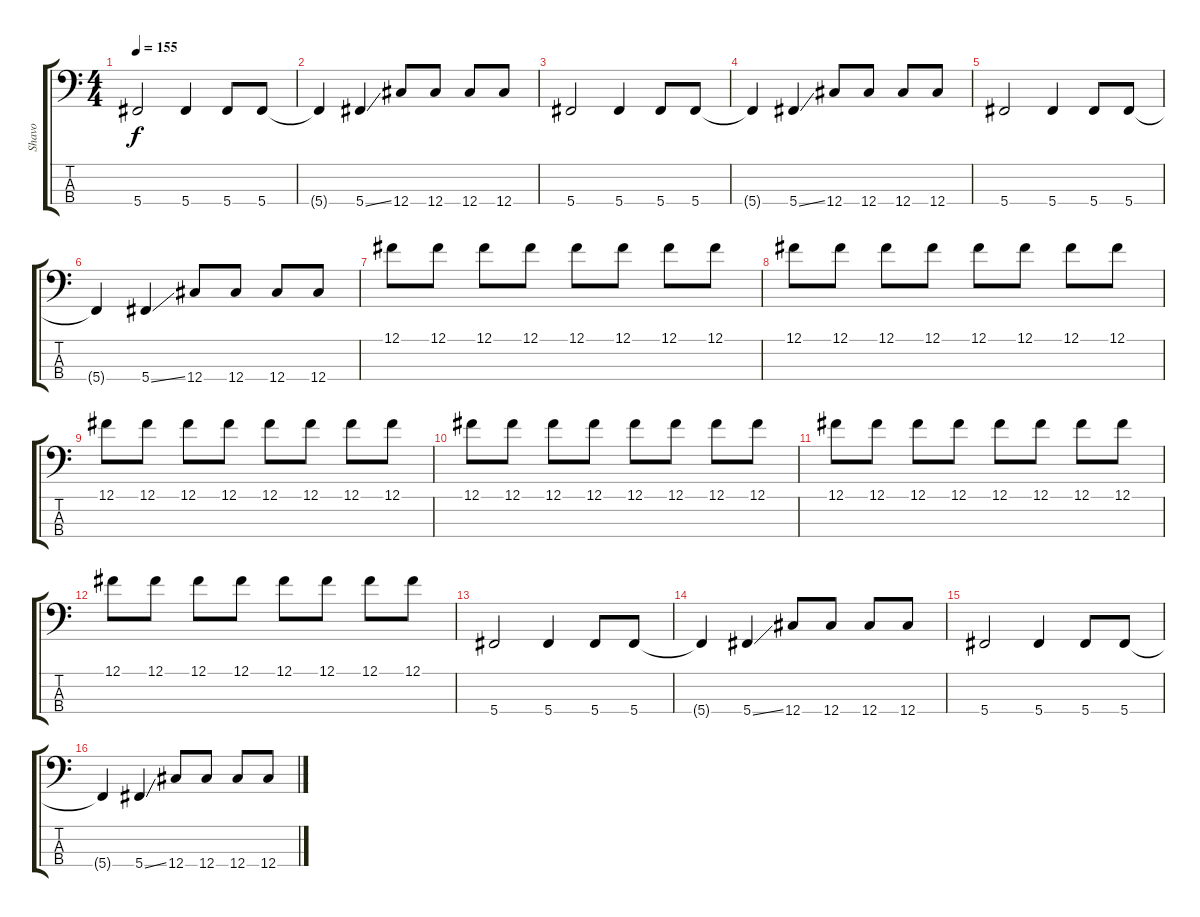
\track ("Shavo" "Shavo") {instrument electricbassfinger}
\staff {score tabs}
\tuning (Gb2 Db2 Ab1 Db1) {hide}
\ts (4 4)
\tempo 155
\clef f4
\ks c
5.4.2{dy f} 5.4.4 5.4.8 5.4.8 |
5.4{t}.4 5.4{ss}.4 12.4.8 12.4.8 12.4.8 12.4.8 |
5.4.2 5.4.4 5.4.8 5.4.8 |
5.4{t}.4 5.4{ss}.4 12.4.8 12.4.8 12.4.8 12.4.8 |
5.4.2 5.4.4 5.4.8 5.4.8 |
5.4{t}.4 5.4{ss}.4 12.4.8 12.4.8 12.4.8 12.4.8 |
12.1.8 12.1.8 12.1.8 12.1.8 12.1.8 12.1.8 12.1.8 12.1.8 |
12.1.8 12.1.8 12.1.8 12.1.8 12.1.8 12.1.8 12.1.8 12.1.8 |
12.1.8 12.1.8 12.1.8 12.1.8 12.1.8 12.1.8 12.1.8 12.1.8 |
12.1.8 12.1.8 12.1.8 12.1.8 12.1.8 12.1.8 12.1.8 12.1.8 |
12.1.8 12.1.8 12.1.8 12.1.8 12.1.8 12.1.8 12.1.8 12.1.8 |
12.1.8 12.1.8 12.1.8 12.1.8 12.1.8 12.1.8 12.1.8 12.1.8 |
5.4.2 5.4.4 5.4.8 5.4.8 |
5.4{t}.4 5.4{ss}.4 12.4.8 12.4.8 12.4.8 12.4.8 |
5.4.2 5.4.4 5.4.8 5.4.8 |
5.4{t}.4 5.4{ss}.4 12.4.8 12.4.8 12.4.8 12.4.8
